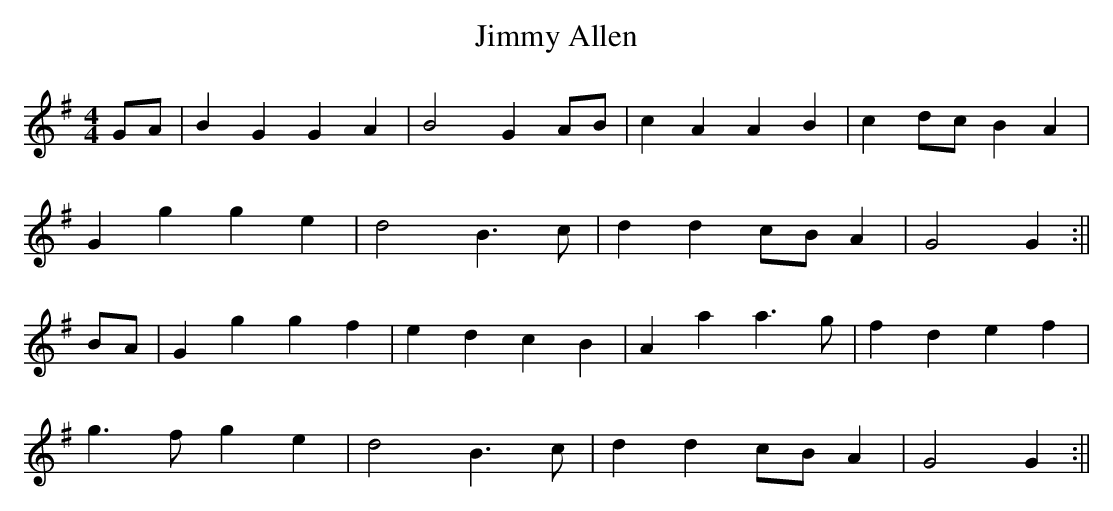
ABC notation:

X:1
T:Jimmy Allen
M:4/4
L:1/8
K:G
GA|B2 G2 G2 A2|B4 G2 AB|c2 A2 A2 B2|c2 dc B2 A2|
G2 g2 g2 e2|d4 B3 c|d2 d2 cB A2|G4 G2:||
BA|G2 g2 g2 f2|e2 d2 c2 B2|A2 a2 a3 g|f2 d2 e2 f2|
g3 f g2 e2|d4 B3 c|d2 d2 cB A2|G4 G2:||
